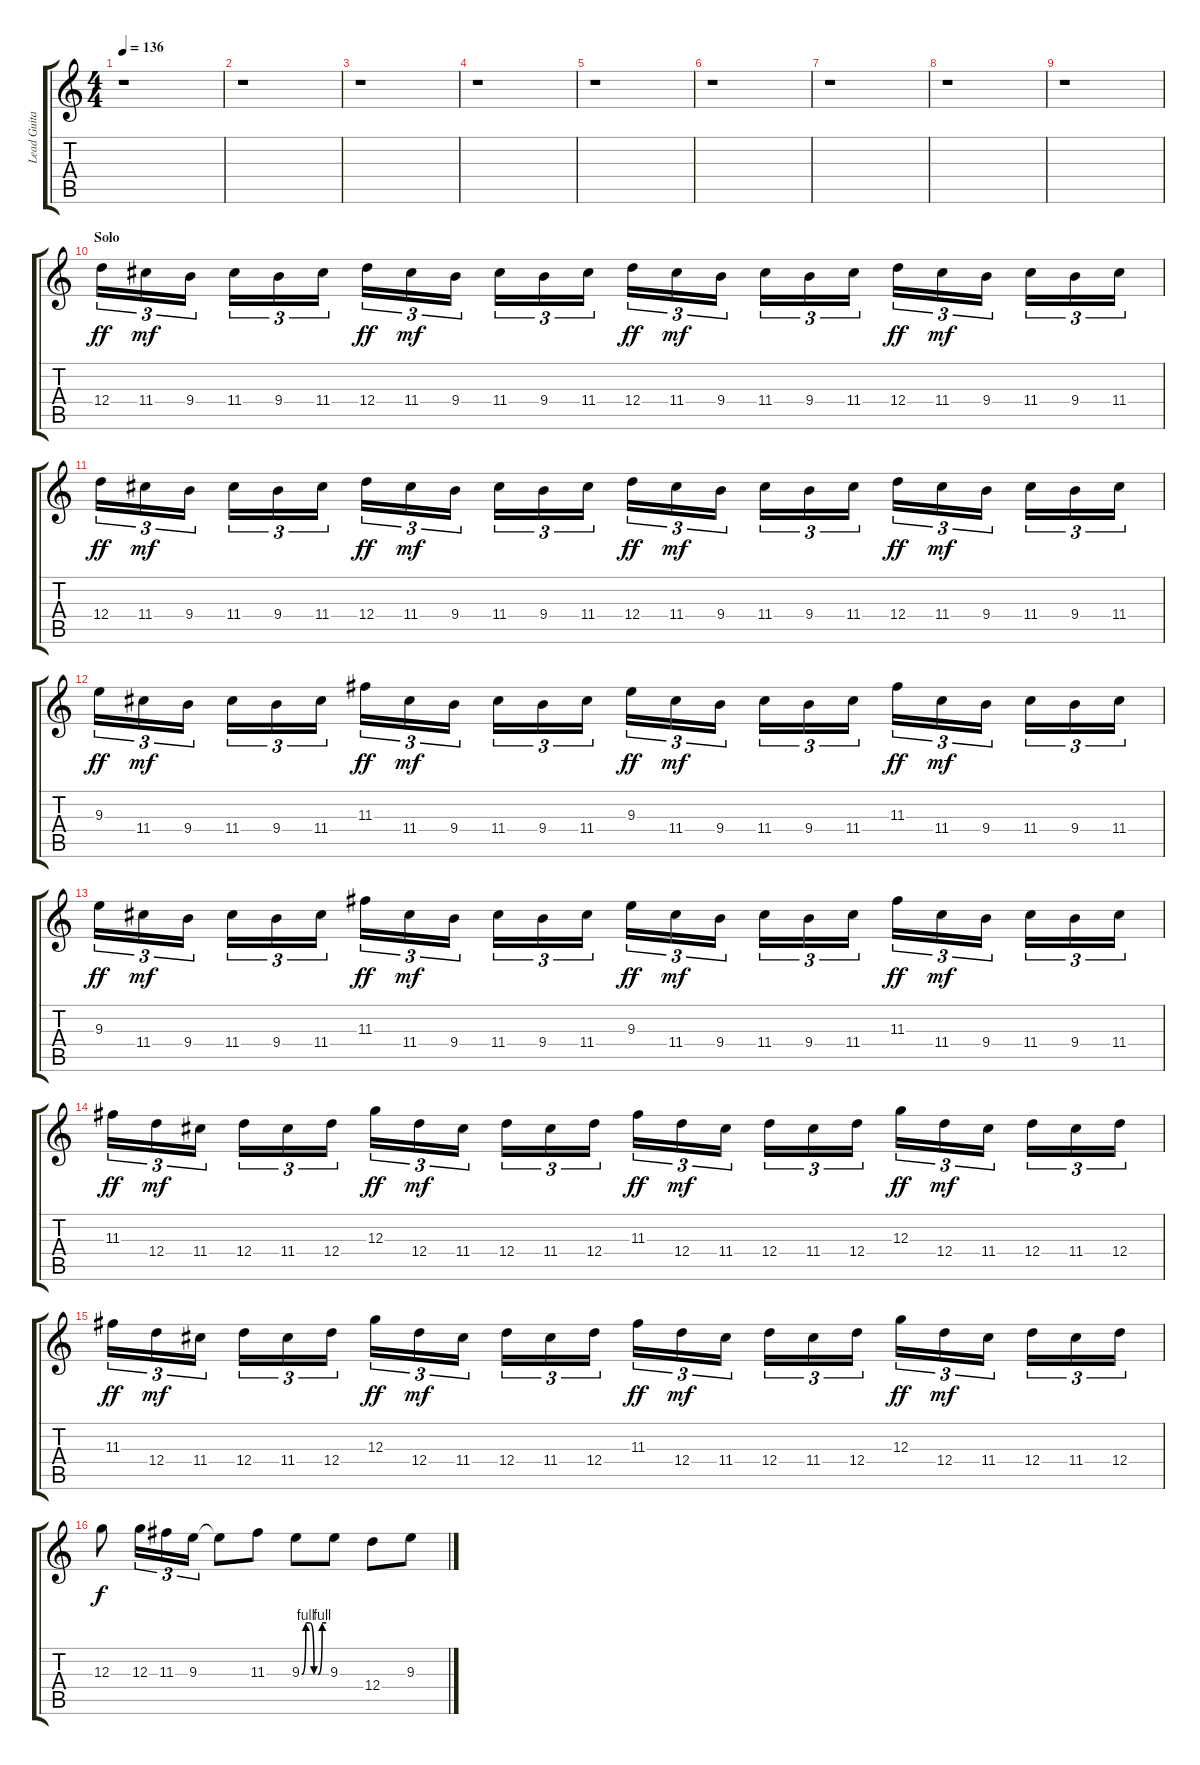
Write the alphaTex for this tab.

\track ("Lead Guitar" "Lead Guita") {instrument distortionguitar}
\staff {score tabs}
\tuning (E4 B3 G3 D3 A2 D2) {hide}
\ts (4 4)
\tempo 136
\clef g2
\ks c
r.1{dy f} |
r.1 |
r.1 |
r.1 |
r.1 |
r.1 |
r.1 |
r.1 |
r.1 |
\section ("" "Solo")
12.4.16{tu (3 2) dy ff} 11.4.16{tu (3 2) dy mf} 9.4.16{tu (3 2)} 11.4.16{tu (3 2)} 9.4.16{tu (3 2)} 11.4.16{tu (3 2)} 12.4.16{tu (3 2) dy ff} 11.4.16{tu (3 2) dy mf} 9.4.16{tu (3 2)} 11.4.16{tu (3 2)} 9.4.16{tu (3 2)} 11.4.16{tu (3 2)} 12.4.16{tu (3 2) dy ff} 11.4.16{tu (3 2) dy mf} 9.4.16{tu (3 2)} 11.4.16{tu (3 2)} 9.4.16{tu (3 2)} 11.4.16{tu (3 2)} 12.4.16{tu (3 2) dy ff} 11.4.16{tu (3 2) dy mf} 9.4.16{tu (3 2)} 11.4.16{tu (3 2)} 9.4.16{tu (3 2)} 11.4.16{tu (3 2)} |
12.4.16{tu (3 2) dy ff} 11.4.16{tu (3 2) dy mf} 9.4.16{tu (3 2)} 11.4.16{tu (3 2)} 9.4.16{tu (3 2)} 11.4.16{tu (3 2)} 12.4.16{tu (3 2) dy ff} 11.4.16{tu (3 2) dy mf} 9.4.16{tu (3 2)} 11.4.16{tu (3 2)} 9.4.16{tu (3 2)} 11.4.16{tu (3 2)} 12.4.16{tu (3 2) dy ff} 11.4.16{tu (3 2) dy mf} 9.4.16{tu (3 2)} 11.4.16{tu (3 2)} 9.4.16{tu (3 2)} 11.4.16{tu (3 2)} 12.4.16{tu (3 2) dy ff} 11.4.16{tu (3 2) dy mf} 9.4.16{tu (3 2)} 11.4.16{tu (3 2)} 9.4.16{tu (3 2)} 11.4.16{tu (3 2)} |
9.3.16{tu (3 2) dy ff} 11.4.16{tu (3 2) dy mf} 9.4.16{tu (3 2)} 11.4.16{tu (3 2)} 9.4.16{tu (3 2)} 11.4.16{tu (3 2)} 11.3.16{tu (3 2) dy ff} 11.4.16{tu (3 2) dy mf} 9.4.16{tu (3 2)} 11.4.16{tu (3 2)} 9.4.16{tu (3 2)} 11.4.16{tu (3 2)} 9.3.16{tu (3 2) dy ff} 11.4.16{tu (3 2) dy mf} 9.4.16{tu (3 2)} 11.4.16{tu (3 2)} 9.4.16{tu (3 2)} 11.4.16{tu (3 2)} 11.3.16{tu (3 2) dy ff} 11.4.16{tu (3 2) dy mf} 9.4.16{tu (3 2)} 11.4.16{tu (3 2)} 9.4.16{tu (3 2)} 11.4.16{tu (3 2)} |
9.3.16{tu (3 2) dy ff} 11.4.16{tu (3 2) dy mf} 9.4.16{tu (3 2)} 11.4.16{tu (3 2)} 9.4.16{tu (3 2)} 11.4.16{tu (3 2)} 11.3.16{tu (3 2) dy ff} 11.4.16{tu (3 2) dy mf} 9.4.16{tu (3 2)} 11.4.16{tu (3 2)} 9.4.16{tu (3 2)} 11.4.16{tu (3 2)} 9.3.16{tu (3 2) dy ff} 11.4.16{tu (3 2) dy mf} 9.4.16{tu (3 2)} 11.4.16{tu (3 2)} 9.4.16{tu (3 2)} 11.4.16{tu (3 2)} 11.3.16{tu (3 2) dy ff} 11.4.16{tu (3 2) dy mf} 9.4.16{tu (3 2)} 11.4.16{tu (3 2)} 9.4.16{tu (3 2)} 11.4.16{tu (3 2)} |
11.3.16{tu (3 2) dy ff} 12.4.16{tu (3 2) dy mf} 11.4.16{tu (3 2)} 12.4.16{tu (3 2)} 11.4.16{tu (3 2)} 12.4.16{tu (3 2)} 12.3.16{tu (3 2) dy ff} 12.4.16{tu (3 2) dy mf} 11.4.16{tu (3 2)} 12.4.16{tu (3 2)} 11.4.16{tu (3 2)} 12.4.16{tu (3 2)} 11.3.16{tu (3 2) dy ff} 12.4.16{tu (3 2) dy mf} 11.4.16{tu (3 2)} 12.4.16{tu (3 2)} 11.4.16{tu (3 2)} 12.4.16{tu (3 2)} 12.3.16{tu (3 2) dy ff} 12.4.16{tu (3 2) dy mf} 11.4.16{tu (3 2)} 12.4.16{tu (3 2)} 11.4.16{tu (3 2)} 12.4.16{tu (3 2)} |
11.3.16{tu (3 2) dy ff} 12.4.16{tu (3 2) dy mf} 11.4.16{tu (3 2)} 12.4.16{tu (3 2)} 11.4.16{tu (3 2)} 12.4.16{tu (3 2)} 12.3.16{tu (3 2) dy ff} 12.4.16{tu (3 2) dy mf} 11.4.16{tu (3 2)} 12.4.16{tu (3 2)} 11.4.16{tu (3 2)} 12.4.16{tu (3 2)} 11.3.16{tu (3 2) dy ff} 12.4.16{tu (3 2) dy mf} 11.4.16{tu (3 2)} 12.4.16{tu (3 2)} 11.4.16{tu (3 2)} 12.4.16{tu (3 2)} 12.3.16{tu (3 2) dy ff} 12.4.16{tu (3 2) dy mf} 11.4.16{tu (3 2)} 12.4.16{tu (3 2)} 11.4.16{tu (3 2)} 12.4.16{tu (3 2)} |
12.3.8{dy f} 12.3.16{tu (3 2)} 11.3.16{tu (3 2)} 9.3.16{tu (3 2)} 9.3{t}.8 11.3.8 9.3{be (custom 0 0 10 4 20 4 30 0 40 0 50 4 60 4)}.8 9.3.8 12.4.8 9.3.8
